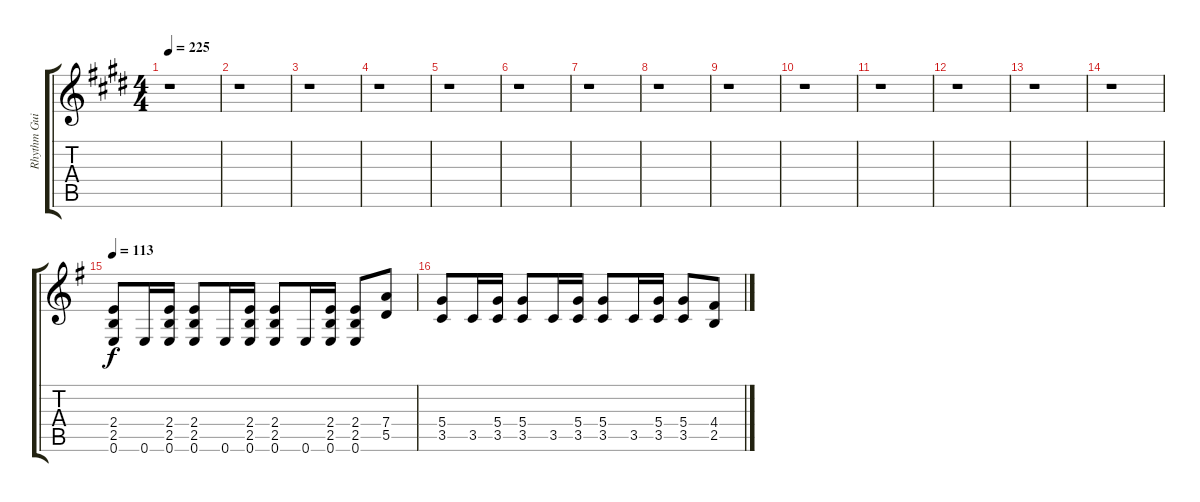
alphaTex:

\track ("Rhythm Guitar" "Rhythm Gui") {instrument distortionguitar}
\staff {score tabs}
\tuning (E4 B3 G3 D3 A2 E2) {hide}
\ts (4 4)
\tempo 225
\clef g2
\ks c#minor
r.1{dy f} |
r.1 |
\ks e
r.1 |
\ks c#minor
r.1 |
r.1 |
r.1 |
\ks e
r.1 |
\ks c#minor
r.1 |
r.1 |
r.1 |
r.1 |
r.1 |
r.1 |
r.1 |
\tempo 113
\ks g
(2.4 2.5 0.6).8 0.6.16 (2.4 2.5 0.6).16 (2.4 2.5 0.6).8 0.6.16 (2.4 2.5 0.6).16 (2.4 2.5 0.6).8 0.6.16 (2.4 2.5 0.6).16 (2.4 2.5 0.6).8 (7.4 5.5).8 |
(5.4 3.5).8 3.5.16 (5.4 3.5).16 (5.4 3.5).8 3.5.16 (5.4 3.5).16 (5.4 3.5).8 3.5.16 (5.4 3.5).16 (5.4 3.5).8 (4.4 2.5).8
